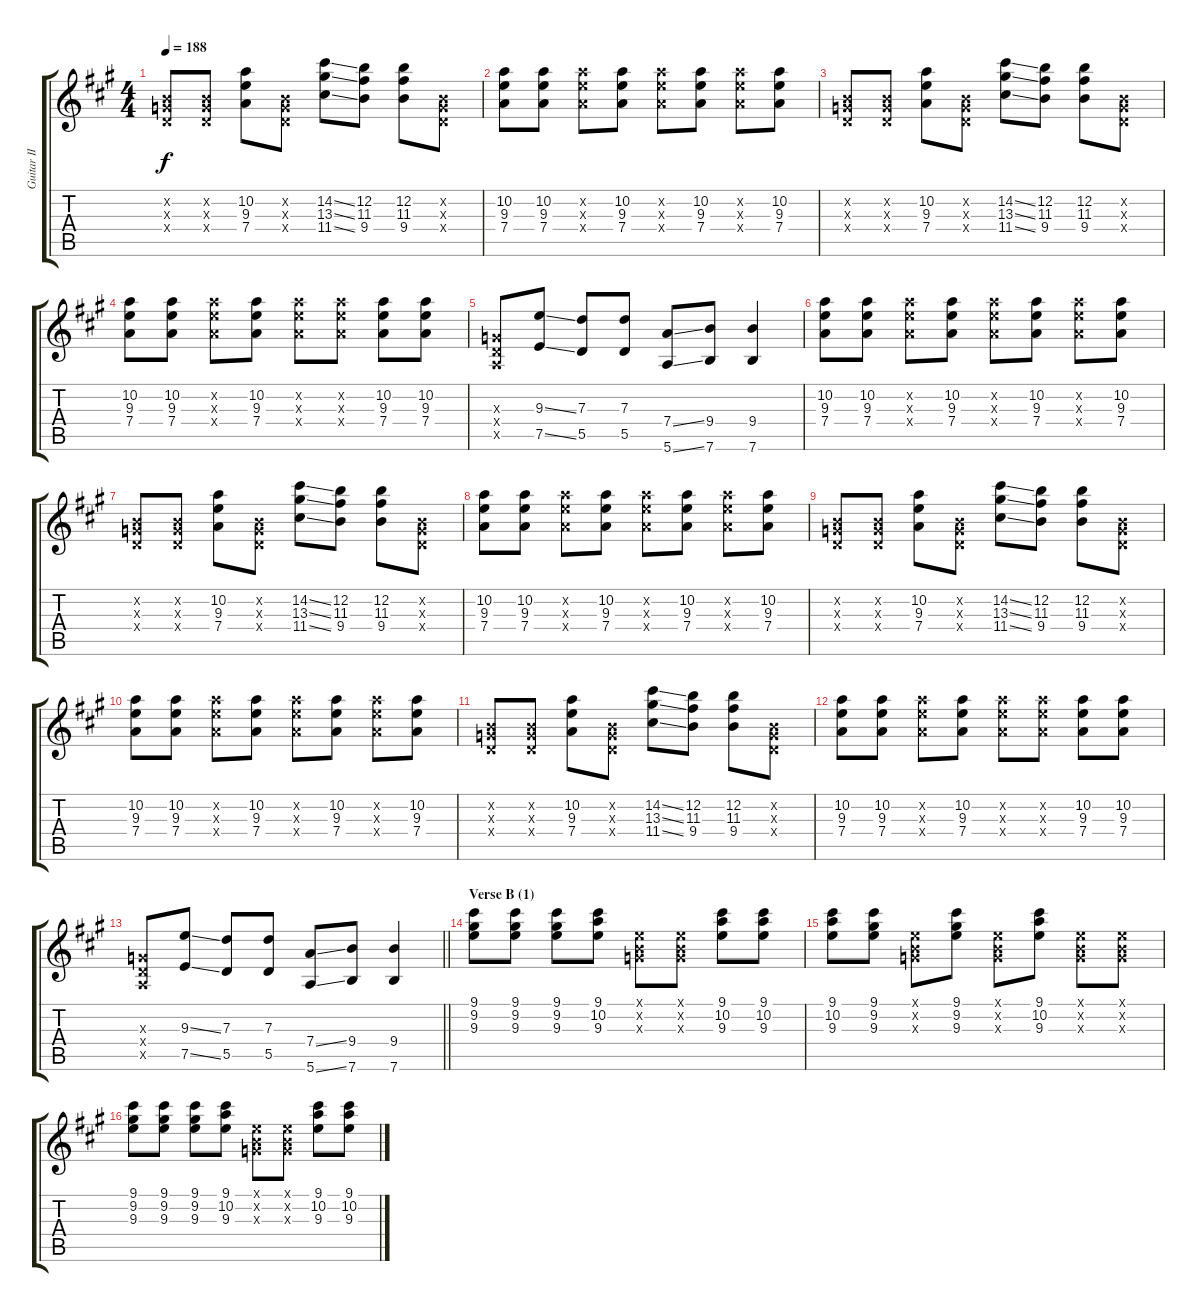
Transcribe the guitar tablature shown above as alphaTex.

\track ("Guitar II" "Guitar II") {instrument overdrivenguitar}
\staff {score tabs}
\tuning (E4 B3 G3 D3 A2 E2) {hide}
\ts (4 4)
\tempo 188
\clef g2
\ks a
(0.2{x} 0.3{x} 0.4{x}).8{dy f} (0.2{x} 0.3{x} 0.4{x}).8 (10.2 9.3 7.4).8 (0.2{x} 0.3{x} 0.4{x}).8 (14.2{ss} 13.3{ss} 11.4{ss}).8 (12.2 11.3 9.4).8 (12.2 11.3 9.4).8 (0.2{x} 0.3{x} 0.4{x}).8 |
(10.2 9.3 7.4).8 (10.2 9.3 7.4).8 (10.2{x} 9.3{x} 7.4{x}).8 (10.2 9.3 7.4).8 (10.2{x} 9.3{x} 7.4{x}).8 (10.2 9.3 7.4).8 (10.2{x} 9.3{x} 7.4{x}).8 (10.2 9.3 7.4).8 |
(0.2{x} 0.3{x} 0.4{x}).8 (0.2{x} 0.3{x} 0.4{x}).8 (10.2 9.3 7.4).8 (0.2{x} 0.3{x} 0.4{x}).8 (14.2{ss} 13.3{ss} 11.4{ss}).8 (12.2 11.3 9.4).8 (12.2 11.3 9.4).8 (0.2{x} 0.3{x} 0.4{x}).8 |
(10.2 9.3 7.4).8 (10.2 9.3 7.4).8 (10.2{x} 9.3{x} 7.4{x}).8 (10.2 9.3 7.4).8 (10.2{x} 9.3{x} 7.4{x}).8 (10.2{x} 9.3{x} 7.4{x}).8 (10.2 9.3 7.4).8 (10.2 9.3 7.4).8 |
(0.3{x} 0.4{x} 0.5{x}).8 (9.3{ss} 7.5{ss}).8 (7.3 5.5).8 (7.3 5.5).8 (7.4{ss} 5.6{ss}).8 (9.4 7.6).8 (9.4 7.6).4 |
(10.2 9.3 7.4).8 (10.2 9.3 7.4).8 (10.2{x} 9.3{x} 7.4{x}).8 (10.2 9.3 7.4).8 (10.2{x} 9.3{x} 7.4{x}).8 (10.2 9.3 7.4).8 (10.2{x} 9.3{x} 7.4{x}).8 (10.2 9.3 7.4).8 |
(0.2{x} 0.3{x} 0.4{x}).8 (0.2{x} 0.3{x} 0.4{x}).8 (10.2 9.3 7.4).8 (0.2{x} 0.3{x} 0.4{x}).8 (14.2{ss} 13.3{ss} 11.4{ss}).8 (12.2 11.3 9.4).8 (12.2 11.3 9.4).8 (0.2{x} 0.3{x} 0.4{x}).8 |
(10.2 9.3 7.4).8 (10.2 9.3 7.4).8 (10.2{x} 9.3{x} 7.4{x}).8 (10.2 9.3 7.4).8 (10.2{x} 9.3{x} 7.4{x}).8 (10.2 9.3 7.4).8 (10.2{x} 9.3{x} 7.4{x}).8 (10.2 9.3 7.4).8 |
(0.2{x} 0.3{x} 0.4{x}).8 (0.2{x} 0.3{x} 0.4{x}).8 (10.2 9.3 7.4).8 (0.2{x} 0.3{x} 0.4{x}).8 (14.2{ss} 13.3{ss} 11.4{ss}).8 (12.2 11.3 9.4).8 (12.2 11.3 9.4).8 (0.2{x} 0.3{x} 0.4{x}).8 |
(10.2 9.3 7.4).8 (10.2 9.3 7.4).8 (10.2{x} 9.3{x} 7.4{x}).8 (10.2 9.3 7.4).8 (10.2{x} 9.3{x} 7.4{x}).8 (10.2 9.3 7.4).8 (10.2{x} 9.3{x} 7.4{x}).8 (10.2 9.3 7.4).8 |
(0.2{x} 0.3{x} 0.4{x}).8 (0.2{x} 0.3{x} 0.4{x}).8 (10.2 9.3 7.4).8 (0.2{x} 0.3{x} 0.4{x}).8 (14.2{ss} 13.3{ss} 11.4{ss}).8 (12.2 11.3 9.4).8 (12.2 11.3 9.4).8 (0.2{x} 0.3{x} 0.4{x}).8 |
(10.2 9.3 7.4).8 (10.2 9.3 7.4).8 (10.2{x} 9.3{x} 7.4{x}).8 (10.2 9.3 7.4).8 (10.2{x} 9.3{x} 7.4{x}).8 (10.2{x} 9.3{x} 7.4{x}).8 (10.2 9.3 7.4).8 (10.2 9.3 7.4).8 |
\barLineRight lightlight
(0.3{x} 0.4{x} 0.5{x}).8 (9.3{ss} 7.5{ss}).8 (7.3 5.5).8 (7.3 5.5).8 (7.4{ss} 5.6{ss}).8 (9.4 7.6).8 (9.4 7.6).4 |
\section ("" "Verse B (1)")
(9.1 9.2 9.3).8 (9.1 9.2 9.3).8 (9.1 9.2 9.3).8 (9.1 10.2 9.3).8 (0.1{x} 0.2{x} 0.3{x}).8 (0.1{x} 0.2{x} 0.3{x}).8 (9.1 10.2 9.3).8 (9.1 10.2 9.3).8 |
(9.1 10.2 9.3).8 (9.1 9.2 9.3).8 (0.1{x} 0.2{x} 0.3{x}).8 (9.1 9.2 9.3).8 (0.1{x} 0.2{x} 0.3{x}).8 (9.1 10.2 9.3).8 (0.1{x} 0.2{x} 0.3{x}).8 (0.1{x} 0.2{x} 0.3{x}).8 |
(9.1 9.2 9.3).8 (9.1 9.2 9.3).8 (9.1 9.2 9.3).8 (9.1 10.2 9.3).8 (0.1{x} 0.2{x} 0.3{x}).8 (0.1{x} 0.2{x} 0.3{x}).8 (9.1 10.2 9.3).8 (9.1 10.2 9.3).8
